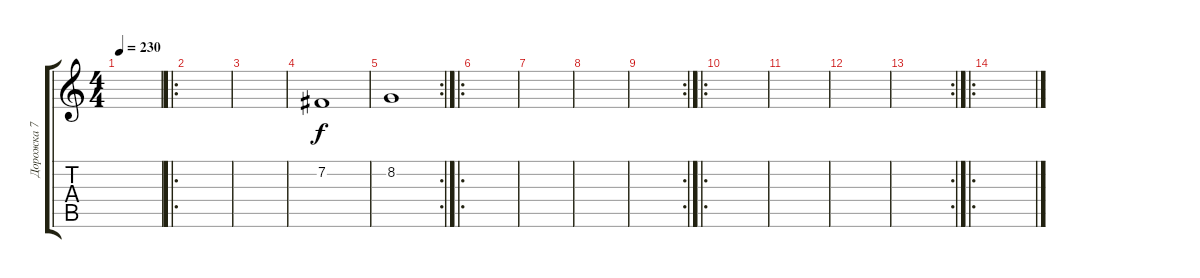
\track ("Дорожка 7" "Дорожка 7") {instrument lead6voice}
\staff {score tabs}
\tuning (E4 B3 G3 D3 A2 E2) {hide}
\ts (4 4)
\tempo 230
\clef g2
\ks c
|
\ro
|
|
7.2.1 |
\rc 2
8.2.1 |
\ro
|
|
|
\rc 2
|
\ro
|
|
|
\rc 2
|
\ro
